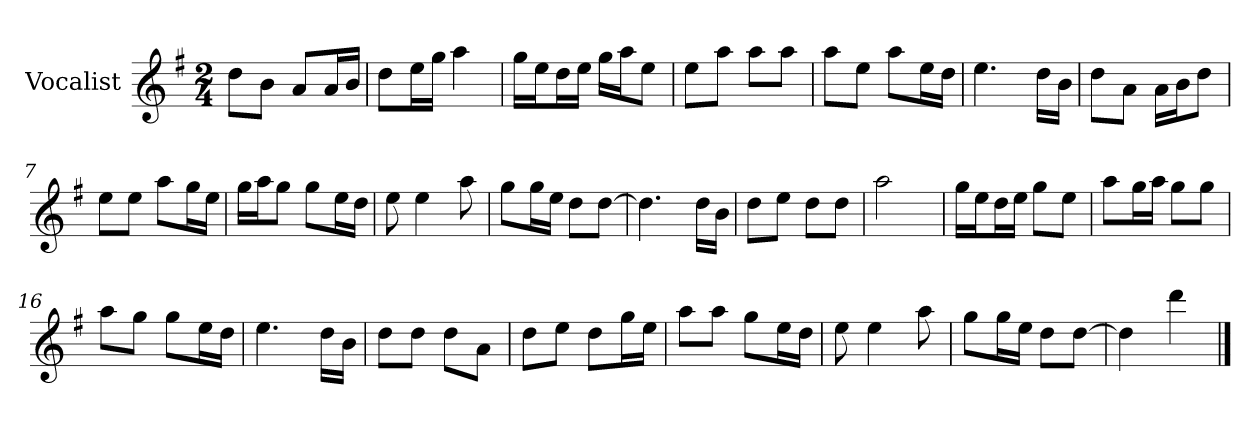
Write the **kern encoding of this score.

**kern
*part1
*staff1
*I"Vocalist
*k[f#]
*G:
*M2/4
=
8ddL
8bJ
8aL
16aL
16bJJ
=1
8ddL
16eeL
16ggJJ
4aa
=2
16ggLL
16eeJ
16ddL
16eeJJ
16ggLL
16aaJ
8eeJ
=3
8eeL
8aaJ
8aaL
8aaJ
=4
8aaL
8eeJ
8aaL
16eeL
16ddJJ
=5
4.ee
16ddLL
16bJJ
=6
8ddL
8aJ
16aLL
16bJ
8ddJ
=7
8eeL
8eeJ
8aaL
16ggL
16eeJJ
=8
16ggLL
16aaJ
8ggJ
8ggL
16eeL
16ddJJ
=9
8ee
4ee
8aa
=10
8ggL
16ggL
16eeJJ
8ddL
[8ddJ
=11
4.dd]
16ddLL
16bJJ
=12
8ddL
8eeJ
8ddL
8ddJ
=13
2aa
=14
16ggLL
16eeJ
16ddL
16eeJJ
8ggL
8eeJ
=15
8aaL
16ggL
16aaJJ
8ggL
8ggJ
=16
8aaL
8ggJ
8ggL
16eeL
16ddJJ
=17
4.ee
16ddLL
16bJJ
=18
8ddL
8ddJ
8ddL
8aJ
=19
8ddL
8eeJ
8ddL
16ggL
16eeJJ
=20
8aaL
8aaJ
8ggL
16eeL
16ddJJ
=21
8ee
4ee
8aa
=22
8ggL
16ggL
16eeJJ
8ddL
[8ddJ
=23
4dd]
4ddd
==
*-
